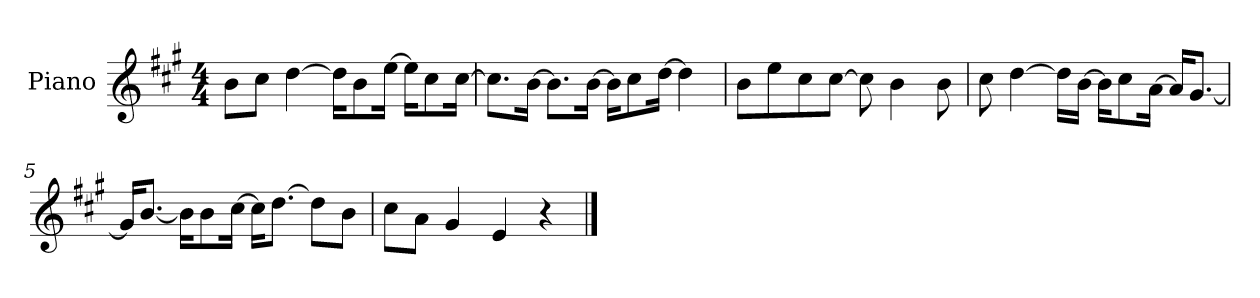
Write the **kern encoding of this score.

**kern
*part1
*staff1
*I"Piano
*I'P-no
*clefG2
*k[f#c#g#]
*M4/4
*MM90
=1
8b\L
8cc#\J
[4dd\
16dd\KL]
8b\
[16ee\Jk
16ee\KL]
8cc#\
[16cc#\Jk
=2
8.cc#\L]
[16b\Jk
8.b\L]
[16b\Jk
16b\KL]
8cc#\
[16dd\Jk
4dd\]
=3
8b\L
8ee\
8cc#\
[8cc#\J
8cc#\]
4b\
8b\
=4
8cc#\
[4dd\
16dd\LL]
[16b\JJ
16b\KL]
8cc#\
[16a\Jk
16a/KL]
[8.g#/J
!!LO:LB:g=z
=5
16g#/KL]
[8.b/J
16b\KL]
8b\
[16cc#\Jk
16cc#\KL]
[8.dd\J
8dd\L]
8b\J
=6
8cc#\L
8a\J
4g#/
4e/
4r
==
*-
